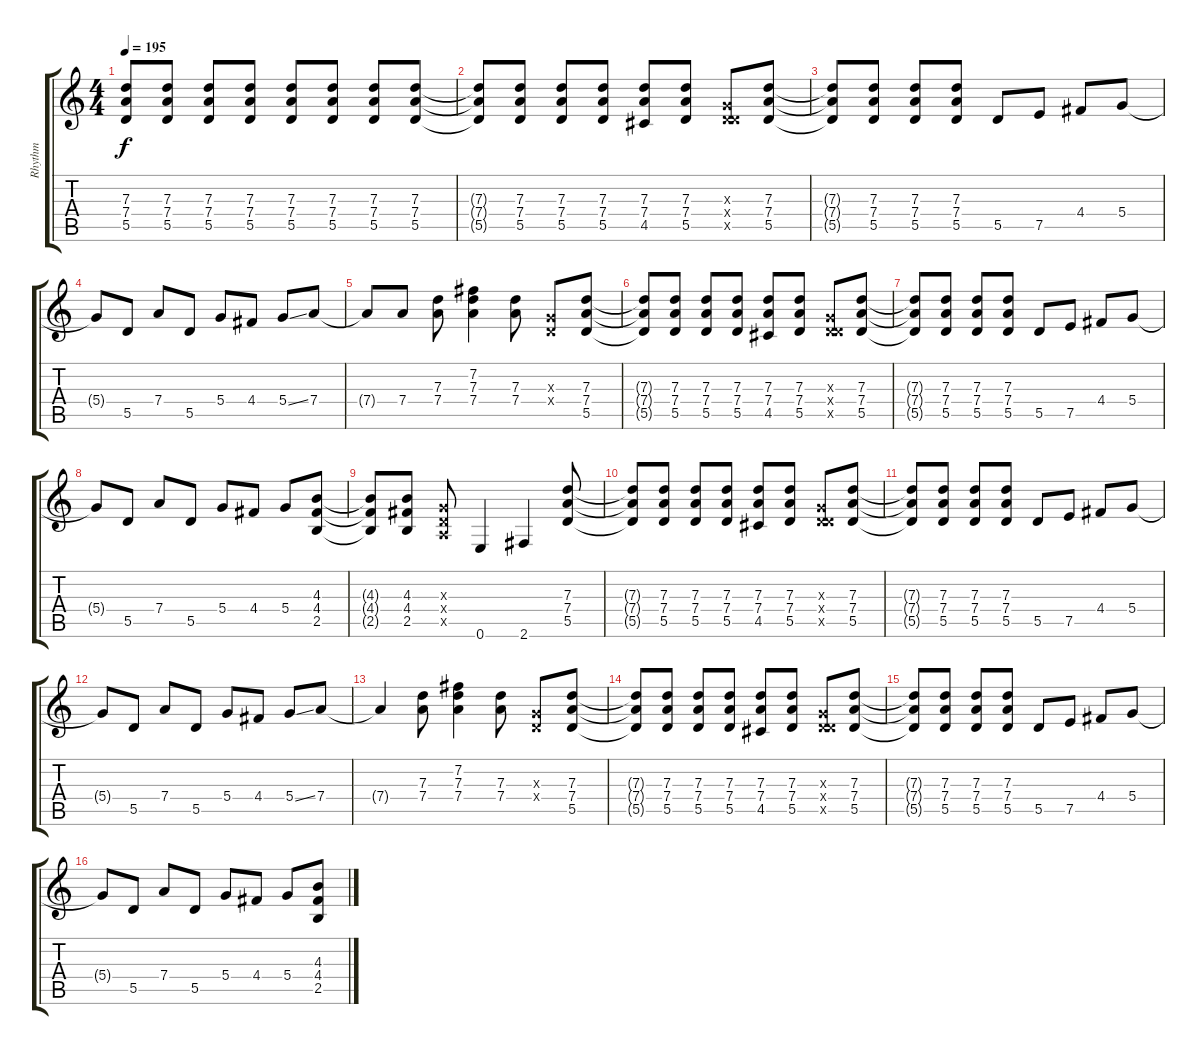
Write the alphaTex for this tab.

\track ("Rhythm" "Rhythm") {instrument overdrivenguitar}
\staff {score tabs}
\tuning (E4 B3 G3 D3 A2 E2) {hide}
\ts (4 4)
\tempo 195
\clef g2
\ks c
(7.3{t} 7.4{t} 5.5{t}).8{dy f} (7.3 7.4 5.5).8 (7.3 7.4 5.5).8 (7.3 7.4 5.5).8 (7.3 7.4 5.5).8 (7.3 7.4 5.5).8 (7.3 7.4 5.5).8 (7.3 7.4 5.5).8 |
\section ("" "")
(7.3{t} 7.4{t} 5.5{t}).8 (7.3 7.4 5.5).8 (7.3 7.4 5.5).8 (7.3 7.4 5.5).8 (7.3 7.4 4.5).8 (7.3 7.4 5.5).8 (0.3{x} 0.4{x} 5.5{x}).8 (7.3 7.4 5.5).8 |
(7.3{t} 7.4{t} 5.5{t}).8 (7.3 7.4 5.5).8 (7.3 7.4 5.5).8 (7.3 7.4 5.5).8 5.5.8 7.5.8 4.4.8 5.4.8 |
5.4{t}.8 5.5.8 7.4.8 5.5.8 5.4.8 4.4.8 5.4{ss}.8 7.4.8 |
7.4{t}.8 7.4.8 (7.3 7.4).8 (7.2 7.3 7.4).4 (7.3 7.4).8 (0.3{x} 0.4{x}).8 (7.3 7.4 5.5).8 |
(7.3{t} 7.4{t} 5.5{t}).8 (7.3 7.4 5.5).8 (7.3 7.4 5.5).8 (7.3 7.4 5.5).8 (7.3 7.4 4.5).8 (7.3 7.4 5.5).8 (0.3{x} 0.4{x} 5.5{x}).8 (7.3 7.4 5.5).8 |
(7.3{t} 7.4{t} 5.5{t}).8 (7.3 7.4 5.5).8 (7.3 7.4 5.5).8 (7.3 7.4 5.5).8 5.5.8 7.5.8 4.4.8 5.4.8 |
5.4{t}.8 5.5.8 7.4.8 5.5.8 5.4.8 4.4.8 5.4.8 (4.3 4.4 2.5).8 |
(4.3{t} 4.4{t} 2.5{t}).8 (4.3 4.4 2.5).8 (0.3{x} 0.4{x} 0.5{x}).8 0.6.4 2.6.4 (7.3 7.4 5.5).8 |
\section ("" "")
(7.3{t} 7.4{t} 5.5{t}).8 (7.3 7.4 5.5).8 (7.3 7.4 5.5).8 (7.3 7.4 5.5).8 (7.3 7.4 4.5).8 (7.3 7.4 5.5).8 (0.3{x} 0.4{x} 5.5{x}).8 (7.3 7.4 5.5).8 |
(7.3{t} 7.4{t} 5.5{t}).8 (7.3 7.4 5.5).8 (7.3 7.4 5.5).8 (7.3 7.4 5.5).8 5.5.8 7.5.8 4.4.8 5.4.8 |
5.4{t}.8 5.5.8 7.4.8 5.5.8 5.4.8 4.4.8 5.4{ss}.8 7.4.8 |
7.4{t}.4 (7.3 7.4).8 (7.2 7.3 7.4).4 (7.3 7.4).8 (0.3{x} 0.4{x}).8 (7.3 7.4 5.5).8 |
(7.3{t} 7.4{t} 5.5{t}).8 (7.3 7.4 5.5).8 (7.3 7.4 5.5).8 (7.3 7.4 5.5).8 (7.3 7.4 4.5).8 (7.3 7.4 5.5).8 (0.3{x} 0.4{x} 5.5{x}).8 (7.3 7.4 5.5).8 |
(7.3{t} 7.4{t} 5.5{t}).8 (7.3 7.4 5.5).8 (7.3 7.4 5.5).8 (7.3 7.4 5.5).8 5.5.8 7.5.8 4.4.8 5.4.8 |
5.4{t}.8 5.5.8 7.4.8 5.5.8 5.4.8 4.4.8 5.4.8 (4.3 4.4 2.5).8
